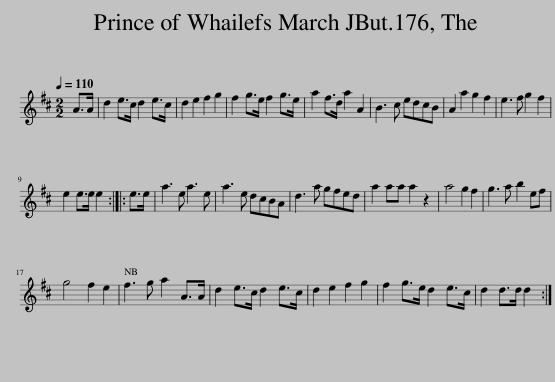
X:1
L:1/8
Q:1/4=110
M:2/2
I:linebreak $
K:D
V:1 treble
V:1
 A>A | d2 e>c d2 e>c | d2 e2 f2 g2 | f2 g>e f2 g>e | a2 f>d a2 A2 | %5
 B3 c edcB | A2 a2 g2 f2 | e3 f g2 f2 |$ e2 e>e e2 :: e>e | %10
 a3 e a3 e | a3 e dcBA | d3 a gfed | a2 aa a2 z2 | a4 g2 f2 | %15
 g3 a b2 ef |$ g4 f2 e2 | f3 g a2 A>A | d2 e>c d2 e>c | d2 e2 f2 g2 | %20
 f2 g>e d2 e>c | d2 d>d d2 :| %22
